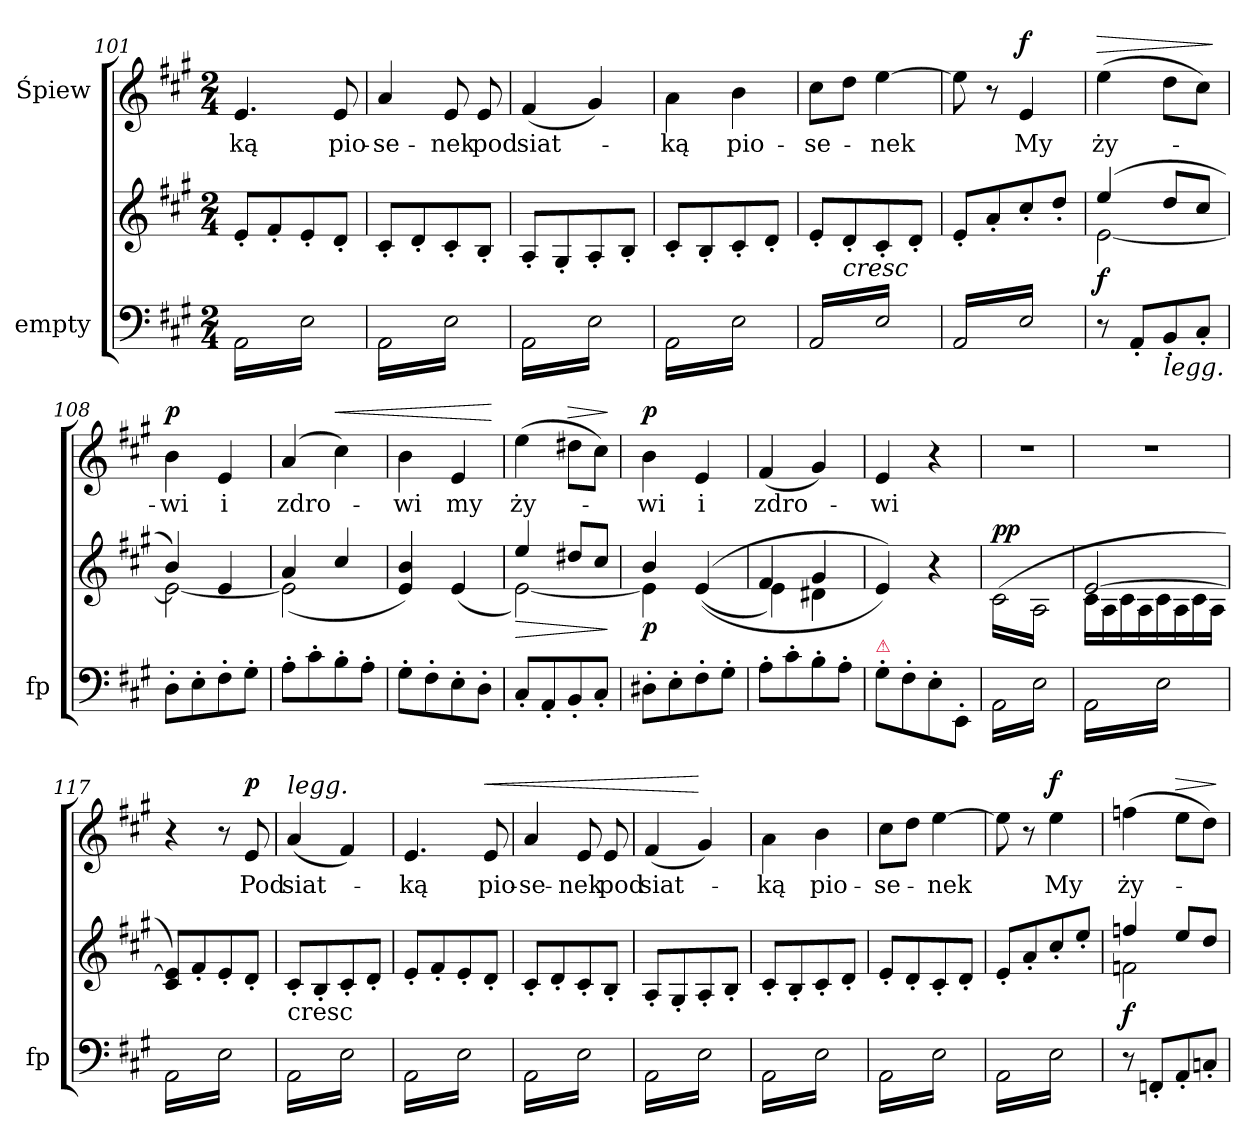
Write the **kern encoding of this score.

**kern	**kern	**dynam	**kern	**text	**dynam
*part2	*part2	*part2	*part1	*part1	*part1
*staff3	*staff2	*staff2/3	*staff1	*staff1	*staff1
*I"empty	*	*	*I"Śpiew	*	*
*I'fp	*	*	*	*	*
*clefF4	*clefG2	*	*clefG2	*	*
*k[f#c#g#]	*k[f#c#g#]	*	*k[f#c#g#]	*	*
*A:	*A:	*	*A:	*	*
*M2/4	*M2/4	*	*M2/4	*	*
=101	=101	=101	=101	=101	=101
*tremolo	*	*	*	*	*
16AA\LL	8e'/L	.	4.e/	-ką	.
16E\	.	.	.	.	.
16AA\	8f#'/	.	.	.	.
16E\	.	.	.	.	.
16AA\	8e'/	.	.	.	.
16E\	.	.	.	.	.
16AA\	8d'/J	.	8e/	pio-	.
16E\JJ	.	.	.	.	.
=102	=102	=102	=102	=102	=102
16AA\LL	8c#'/L	.	4a/	-se-	.
16E\	.	.	.	.	.
16AA\	8d'/	.	.	.	.
16E\	.	.	.	.	.
16AA\	8c#'/	.	8e/	-nek	.
16E\	.	.	.	.	.
16AA\	8B'/J	.	8e/	pod	.
16E\JJ	.	.	.	.	.
=103	=103	=103	=103	=103	=103
16AA\LL	8A'/L	.	(4f#/	siat-	.
16E\	.	.	.	.	.
16AA\	8G#'/	.	.	.	.
16E\	.	.	.	.	.
16AA\	8A'/	.	4g#/)	.	.
16E\	.	.	.	.	.
16AA\	8B'/J	.	.	.	.
16E\JJ	.	.	.	.	.
=104	=104	=104	=104	=104	=104
16AA\LL	8c#'/L	.	4a\	-ką	.
16E\	.	.	.	.	.
16AA\	8B'/	.	.	.	.
16E\	.	.	.	.	.
16AA\	8c#'/	.	4b\	pio-	.
16E\	.	.	.	.	.
16AA\	8d'/J	.	.	.	.
16E\JJ	.	.	.	.	.
=105	=105	=105	=105	=105	=105
16AA/LL	8e'/L	.	8cc#\L	-se-	.
16E/	.	.	.	.	.
!	!LO:TX:b:i:t=cresc	!	!	!	!
16AA/	8d'/	.	8dd\J	.	.
16E/	.	.	.	.	.
16AA/	8c#'/	.	[4ee\	-nek	.
16E/	.	.	.	.	.
16AA/	8d'/J	.	.	.	.
16E/JJ	.	.	.	.	.
=106	=106	=106	=106	=106	=106
16AA/LL	8e'/L	.	8ee\]	.	.
16E/	.	.	.	.	.
16AA/	8a'/	.	8r	.	.
16E/	.	.	.	.	.
!	!	!	!	!	!LO:DY:a
16AA/	8cc#'/	.	4e/	My	f
16E/	.	.	.	.	.
16AA/	8dd'/J	.	.	.	.
16E/JJ	.	.	.	.	.
*Xtremolo	*	*	*	*	*
=107	=107	=107	=107	=107	=107
*	*^	*	*	*	*
!	!	!	!	!	!	!LO:HP:a
8r	(4ee/	[2e\	f	(4ee\	ży-	>
.	.	.	.	.	.	.
8AA'/L	.	.	.	.	.	.
.	.	.	.	.	.	.
!LO:TX:b:i:t=legg.	!	!	!	!	!	!
8BB'/	8dd/L	.	.	8dd\L	.	.
8C#'/J	8cc#/J	.	.	8cc#\J)	.	.
*	*v	*v	*	*	*	*
.	.	.	.	.	]
=108	=108	=108	=108	=108	=108
*	*^	*	*	*	*
!	!	!	!	!	!	!LO:DY:a
8D'\L	4b/)	2e\_	.	4b\	-wi	p
8E'\	.	.	.	.	.	.
8F#'\	4e/	.	.	4e/	i	.
8G#'\J	.	.	.	.	.	.
=109	=109	=109	=109	=109	=109	=109
8A'\L	4a/	(2e\]	.	(4a/	zdro-	.
8c#'\	.	.	.	.	.	.
!	!	!	!	!	!	!LO:HP:a
8B'\	4cc#/	.	.	4cc#\)	.	<
8A'\J	.	.	.	.	.	.
*	*v	*v	*	*	*	*
=110	=110	=110	=110	=110	=110
8G#'\L	4e/ 4b/)	.	4b\	-wi	.
8F#'\	.	.	.	.	.
8E'\	(4e/	.	4e/	my	.
8D'\J	.	.	.	.	.
.	.	.	.	.	[
=111	=111	=111	=111	=111	=111
*	*^	*	*	*	*
8C#'/L	4ee/	[2e\)	>	(4ee\	ży-	.
8AA'/	.	.	.	.	.	.
!	!	!	!	!	!	!LO:HP:a
8BB'/	8dd#X/L	.	.	8dd#X\L	.	>
8C#'/J	8cc#/J	.	.	8cc#\J)	.	.
*	*v	*v	*	*	*	*
.	.	]	.	.	]
=112	=112	=112	=112	=112	=112
*	*^	*	*	*	*
!	!	!	!	!	!	!LO:DY:a
8D#X'\L	4b/	4e\]	p	4b\	-wi	p
8E'\	.	.	.	.	.	.
8F#'\	((<(>4e/	4ryy	.	4e/	i	.
8G#'\J	.	.	.	.	.	.
=113	=113	=113	=113	=113	=113	=113
8A'\L	4f#/	4e\)	.	(4f#/	zdro-	.
8c#'\	.	.	.	.	.	.
8B'\	4g#/	4d#X\	.	4g#/)	.	.
8A'\J	.	.	.	.	.	.
*	*v	*v	*	*	*	*
=114	=114	=114	=114	=114	=114
!LO:TX:a:color=crimson:t=⚠	!	!	!	!	!
8G#'\L	4e/))	.	4e/	-wi	.
8F#'\	.	.	.	.	.
8E'\	4r	.	4r	.	.
8EE'/J	.	.	.	.	.
=115	=115	=115	=115	=115	=115
!	!	!LO:DY:a	!	!	!
*tremolo	*	*	*	*	*
*	*tremolo	*	*	*	*
(16AA\LL	(<16c#\LL	pp	2r	.	.
16E\	16A\	.	.	.	.
16AA\	16c#\	.	.	.	.
16E\	16A\	.	.	.	.
16AA\	16c#\	.	.	.	.
16E\	16A\	.	.	.	.
16AA\	16c#\	.	.	.	.
16E\JJ	16A\JJ	.	.	.	.
=116	=116	=116	=116	=116	=116
*	*^	*	*	*	*
16AA\LL	[2e/	16c#\LL	.	2r	.	.
16E\)	.	16A\	.	.	.	.
16AA\	.	16c#\	.	.	.	.
16E\)	.	16A\	.	.	.	.
16AA\	.	16c#\	.	.	.	.
16E\)	.	16A\	.	.	.	.
16AA\	.	16c#\	.	.	.	.
16E\)JJ	.	16A\JJ	.	.	.	.
*	*Xtremolo	*	*	*	*	*
*	*v	*v	*	*	*	*
=117	=117	=117	=117	=117	=117
16AA\LL	8c#/ 8e]/L)	.	4r	.	.
16E\	.	.	.	.	.
16AA\	8f#'/	.	.	.	.
16E\	.	.	.	.	.
16AA\	8e'/	.	8r	.	.
16E\	.	.	.	.	.
!	!	!	!	!	!LO:DY:a
16AA\	8d'/J	.	8e/	Pod	p
16E\JJ	.	.	.	.	.
=118	=118	=118	=118	=118	=118
!	!	!	!LO:TX:a:i:t=legg.	!	!
!	!LO:TX:c:t=cresc	!	!	!	!
16AA\LL	8c#'/L	.	(4a/	siat-	.
16E\	.	.	.	.	.
16AA\	8B'/	.	.	.	.
16E\	.	.	.	.	.
16AA\	8c#'/	.	4f#/)	.	.
16E\	.	.	.	.	.
16AA\	8d'/J	.	.	.	.
16E\JJ	.	.	.	.	.
=119	=119	=119	=119	=119	=119
16AA\LL	8e'/L	.	4.e/	-ką	.
16E\	.	.	.	.	.
16AA\	8f#'/	.	.	.	.
16E\	.	.	.	.	.
16AA\	8e'/	.	.	.	.
16E\	.	.	.	.	.
!	!	!	!	!	!LO:HP:a
16AA\	8d'/J	.	8e/	pio-	<
16E\JJ	.	.	.	.	.
=120	=120	=120	=120	=120	=120
16AA\LL	8c#'/L	.	4a/	-se-	.
16E\	.	.	.	.	.
16AA\	8d'/	.	.	.	.
16E\	.	.	.	.	.
16AA\	8c#'/	.	8e/	-nek	.
16E\	.	.	.	.	.
16AA\	8B'/J	.	8e/	pod	.
16E\JJ	.	.	.	.	.
=121	=121	=121	=121	=121	=121
16AA\LL	8A'/L	.	(>4f#/	siat-	.
16E\	.	.	.	.	.
16AA\	8G#'/	.	.	.	.
16E\	.	.	.	.	.
16AA\	8A'/	.	4g#/)	.	[
16E\	.	.	.	.	.
16AA\	8B'/J	.	.	.	.
16E\JJ	.	.	.	.	.
=122	=122	=122	=122	=122	=122
16AA\LL	8c#'/L	.	4a\	-ką	.
16E\	.	.	.	.	.
16AA\	8B'/	.	.	.	.
16E\	.	.	.	.	.
16AA\	8c#'/	.	4b\	pio-	.
16E\	.	.	.	.	.
16AA\	8d'/J	.	.	.	.
16E\JJ	.	.	.	.	.
=123	=123	=123	=123	=123	=123
16AA\LL	8e'/L	.	8cc#\L	-se-	.
16E\	.	.	.	.	.
16AA\	8d'/	.	8dd\J	.	.
16E\	.	.	.	.	.
16AA\	8c#'/	.	[4ee\	-nek	.
16E\	.	.	.	.	.
16AA\	8d'/J	.	.	.	.
16E\JJ	.	.	.	.	.
=124	=124	=124	=124	=124	=124
16AA\LL	8e'/L	.	8ee\]	.	.
16E\	.	.	.	.	.
16AA\	8a'/	.	8r	.	.
16E\	.	.	.	.	.
!	!	!	!	!	!LO:DY:a
16AA\	8cc#'/	.	4ee\	My	f
16E\	.	.	.	.	.
16AA\	8ee'/J	.	.	.	.
16E\JJ	.	.	.	.	.
*Xtremolo	*	*	*	*	*
=125	=125	=125	=125	=125	=125
*	*^	*	*	*	*
8r	4ffn/	2fn\	f	(4ffn\	ży-	.
.	.	.	.	.	.	.
8FFn'/L	.	.	.	.	.	.
.	.	.	.	.	.	.
!	!	!	!	!	!	!LO:HP:a
8AA'/	8ee/L	.	.	8ee\L	.	>
8Cn'/J	8dd/J	.	.	8dd\J)	.	.
*	*v	*v	*	*	*	*
.	.	.	.	.	]
=	=	=	=	=	=
*-	*-	*-	*-	*-	*-
